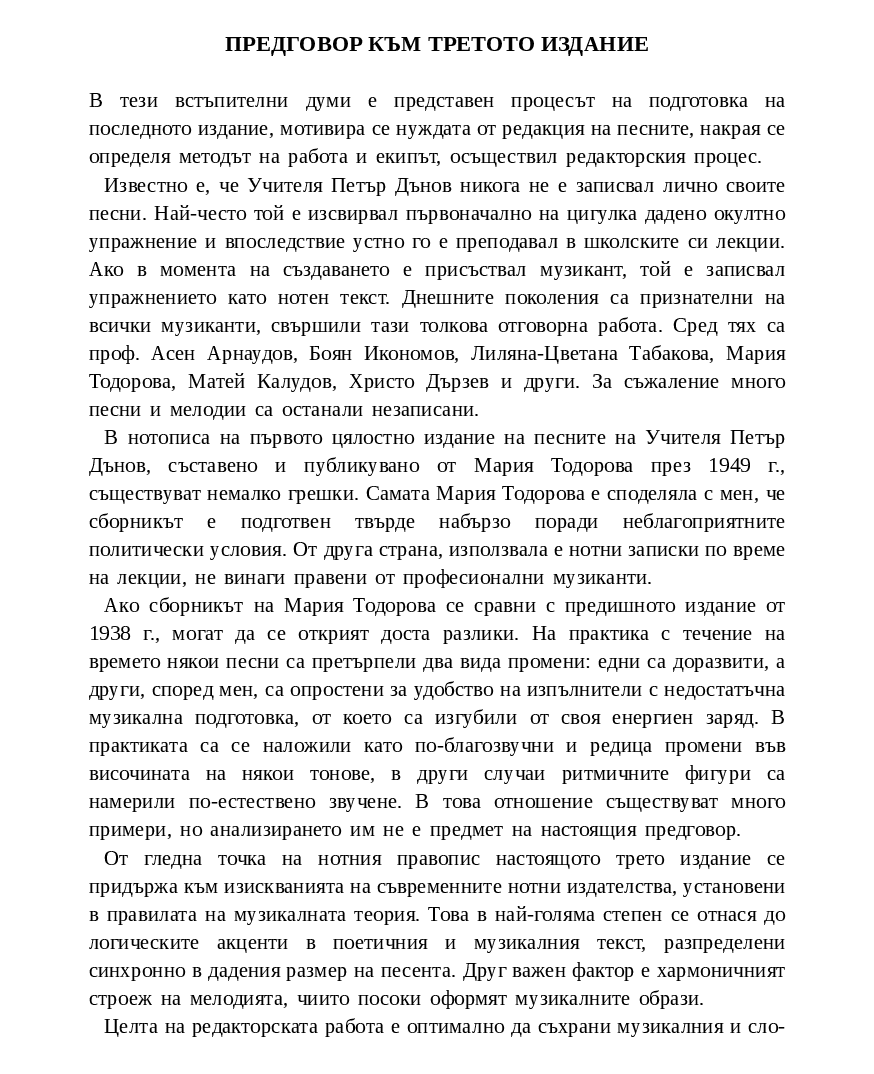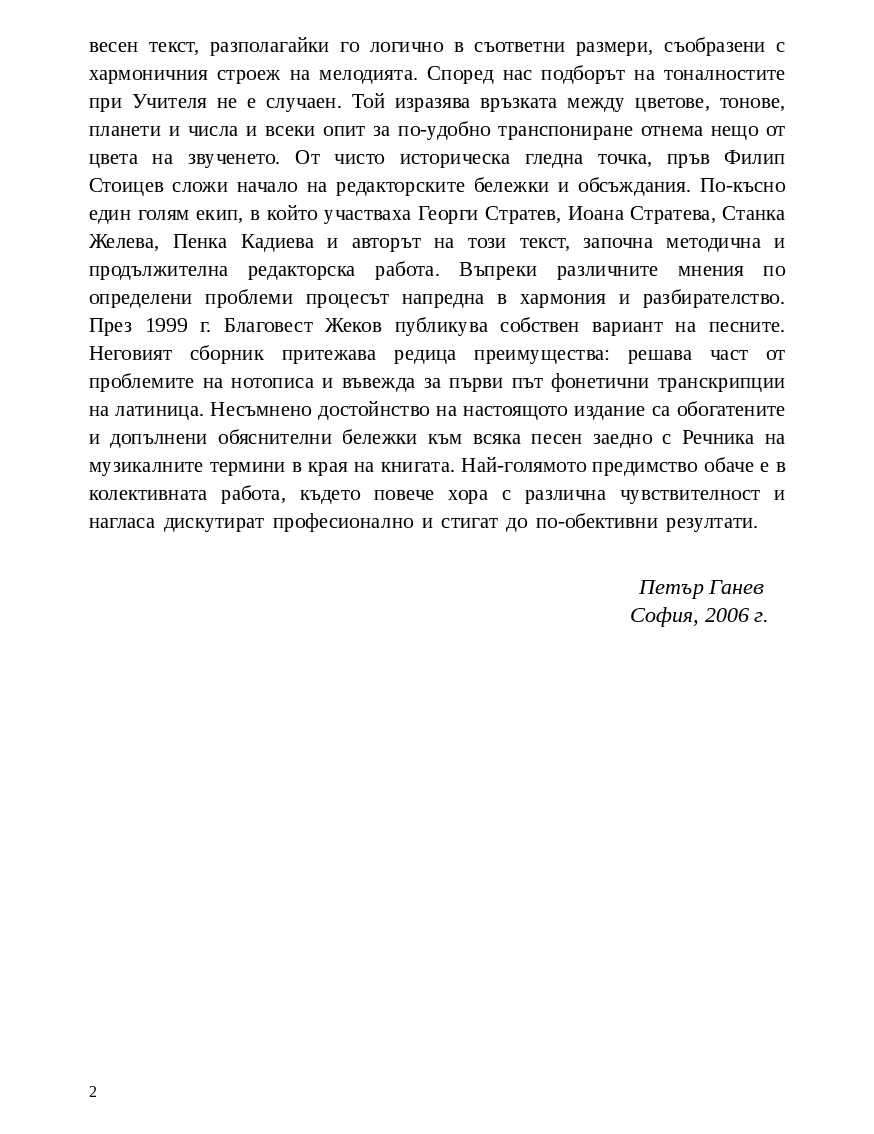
\version "2.24.4"

% include paper part and global functions
\include "include/globals.ily"

\bookpart {
  \paper {
    print-all-headers = ##f
    print-page-number = ##t
    print-first-page-number = ##f

    % put page numbers on the bottom
    oddHeaderMarkup = \markup ""
    evenHeaderMarkup = \markup ""
    oddFooterMarkup = \markup
    \fill-line {
      ""
      \if \should-print-page-number \fromproperty #'page:page-number-string
    }
    evenFooterMarkup = \markup
    \fill-line {
      \if \should-print-page-number \fromproperty #'page:page-number-string
      ""
    }

    left-margin = 1.5\cm
    right-margin = 1.5\cm
    top-margin = 1.6\cm
    bottom-margin = 1.2\cm
    ragged-bottom = ##t % do not spread the staves to fill the whole vertical space
  }

  \tocItem \markup "Предговор към третото издание"
  \markup \fontsize  #+3.0 { \fill-line \bold {"ПРЕДГОВОР КЪМ ТРЕТОТО ИЗДАНИЕ"} }

  \markup \fontsize #+2.5 {
    \vspace #1.5 \override #'(baseline-skip . 2.7)
    \justify {

      В тези встъпителни думи е представен процесът на
      подготовка на последното издание, мотивира се нуждата от
      редакция на песните, накрая се определя методът на работа и
      екипът, осъществил редакторския процес.
    }
  }
 \markup \fontsize #+2.5 {
    \vspace #0.6  \override #'(baseline-skip . 2.7)
    \justify {
     \hspace #1.5

      Известно е, че Учителя Петър Дънов никога не е записвал
      лично своите песни. Най-често той е изсвирвал първоначално на
      цигулка дадено окултно упражнение и впоследствие устно го е
      преподавал в школските си лекции. Ако в момента на създаването
      е присъствал музикант, той е записвал упражнението като нотен
      текст. Днешните поколения са признателни на всички музиканти,
      свършили тази толкова отговорна работа. Сред тях са проф. Асен
      Арнаудов, Боян Икономов, Лиляна-Цветана Табакова, Мария
      Тодорова, Матей Калудов, Христо Дързев и други. За съжаление
      много песни и мелодии са останали незаписани.
    }
  }
 \markup \fontsize #+2.5 {
    \vspace #0.6  \override #'(baseline-skip . 2.7)
    \justify {
     \hspace #1.5

      В нотописа на първото цялостно издание на песните на
      Учителя Петър Дънов, съставено и публикувано от Мария
      Тодорова през 1949 г., съществуват немалко грешки. Самата
      Мария Тодорова е споделяла с мен, че сборникът е подготвен
      твърде набързо поради неблагоприятните политически условия.
      От друга страна, използвала е нотни записки по време на лекции,
      не винаги правени от професионални музиканти.
    }
  }
 \markup \fontsize #+2.5 {
    \vspace #0.6  \override #'(baseline-skip . 2.7)
    \justify {
     \hspace #1.5
      Ако сборникът на Мария Тодорова се сравни с предишното
      издание от 1938 г., могат да се открият доста разлики. На практика
      с течение на времето някои песни са претърпели два вида промени:
      едни са доразвити, а други, според мен, са опростени за удобство
      на изпълнители с недостатъчна музикална подготовка, от което са
      изгубили от своя енергиен заряд. В практиката са се наложили като
      по-благозвучни и редица промени във височината на някои тонове,
      в други случаи ритмичните фигури са намерили по-естествено
      звучене. В това отношение съществуват много примери, но
      анализирането им не е предмет на настоящия предговор.
    }
  }

  \markup \fontsize #+2.5 {
    \vspace #0.6  \override #'(baseline-skip . 2.7)
    \justify {
     \hspace #1.5

      От гледна точка на нотния правопис настоящото трето
      издание се придържа към изискванията на съвременните нотни
      издателства, установени в правилата на музикалната теория. Това
      в най-голяма степен се отнася до логическите акценти в поетичния
      и музикалния текст, разпределени синхронно в дадения размер на
      песента. Друг важен фактор е хармоничният строеж на мелодията,
      чиито посоки оформят музикалните образи.
    }
  }

\markup \fontsize #+2.5 {
    \vspace #0.6  \override #'(baseline-skip . 2.7)
    \justify {
     \hspace #1.5
     Целта на редакторската работа е оптимално да съхрани
      музикалния и сло-
     
       }
  }


  \markup \fontsize #+2.5 {
    \vspace #0.6  \override #'(baseline-skip . 2.7)
    \justify {
    
      
весен текст, разполагайки го логично в съответни размери, съобразени с хармоничния строеж на мелодията. Според
      нас подборът на тоналностите при Учителя не е случаен. Той изразява връзката между цветове, тонове, планети и числа и всеки опит
      за по-удобно транспониране отнема нещо от цвета на звученето.
      От чисто историческа гледна точка, пръв Филип Стоицев
      сложи начало на редакторските бележки и обсъждания. По-късно
      един голям екип, в който участваха Георги Стратев, Иоана
      Стратева, Станка Желева, Пенка Кадиева и авторът на този
      текст, започна методична и продължителна редакторска работа.
      Въпреки различните мнения по определени проблеми процесът
      напредна в хармония и разбирателство. През 1999 г. Благовест
      Жеков публикува собствен вариант на песните. Неговият сборник
      притежава редица преимущества: решава част от проблемите
      на нотописа и въвежда за първи път фонетични транскрипции
      на латиница. Несъмнено достойнство на настоящото издание са
      обогатените и допълнени обяснителни бележки към всяка песен
      заедно с Речника на музикалните термини в края на книгата.
      Най-голямото предимство обаче е в колективната работа, където
      повече хора с различна чувствителност и нагласа дискутират
      професионално и стигат до по-обективни резултати.
    }
  }

    \markup \fontsize #+3 \raise #0 \override #'(baseline-skip . 2.7) {
    \column {
      \line {"  "}
      \line {"  "}
      \fill-line { "" ""  \italic {"Петър Ганев    "} }
      \fill-line { "" ""  \italic {"София, 2006 г.   "} }
    }
  }


} % bookpart